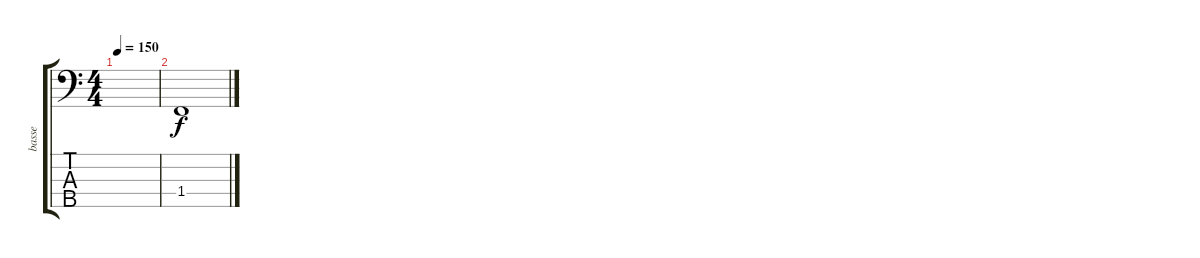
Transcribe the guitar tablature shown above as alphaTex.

\track ("basse" "basse") {instrument electricbassfinger}
\staff {score tabs}
\tuning (G2 D2 A1 E1 B0) {hide}
\ts (4 4)
\tempo 150
\clef f4
\ks c
|
1.4.1
